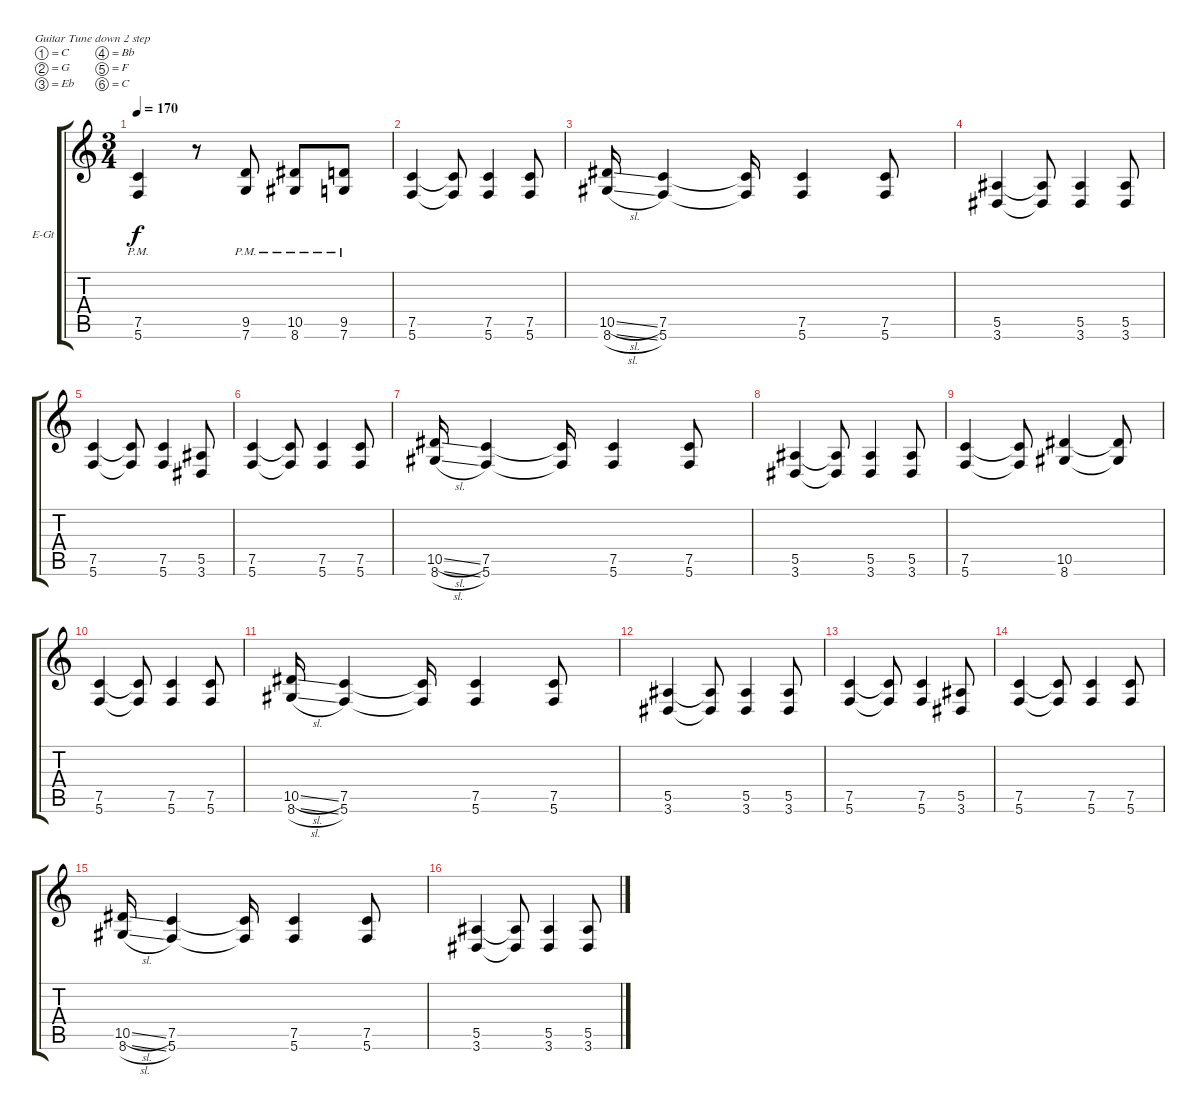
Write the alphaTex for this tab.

\bracketExtendMode groupsimilarinstruments
\firstSystemTrackNameOrientation horizontal
\otherSystemsTrackNameOrientation horizontal
\track ("Guitar2 Dist (Marcel)" "E-Gt") {mute instrument overdrivenguitar}
\staff {score tabs}
\tuning (C4 G3 Eb3 Bb2 F2 C2)
\ts (3 4)
\tempo 170
\clef g2
\ks c
(7.5{pm} 5.6{pm}).4{dy f} r.8 (9.5{pm} 7.6{pm}).8 (10.5{pm} 8.6{pm}).8 (9.5{pm} 7.6{pm}).8 |
(7.5 5.6).4 (7.5{t} 5.6{t}).8 (7.5 5.6).4 (7.5 5.6).8 |
(10.5{sl} 8.6{sl}).16 (7.5 5.6).4 (7.5{t} 5.6{t}).16 (7.5 5.6).4 (7.5 5.6).8 |
(5.5 3.6).4 (5.5{t} 3.6{t}).8 (5.5 3.6).4 (5.5 3.6).8 |
(7.5 5.6).4 (7.5{t} 5.6{t}).8 (7.5 5.6).4 (5.5 3.6).8 |
(7.5 5.6).4 (7.5{t} 5.6{t}).8 (7.5 5.6).4 (7.5 5.6).8 |
(10.5{sl} 8.6{sl}).16 (7.5 5.6).4 (7.5{t} 5.6{t}).16 (7.5 5.6).4 (7.5 5.6).8 |
(5.5 3.6).4 (5.5{t} 3.6{t}).8 (5.5 3.6).4 (5.5 3.6).8 |
(7.5 5.6).4 (7.5{t} 5.6{t}).8 (10.5 8.6).4 (10.5{t} 8.6{t}).8 |
(7.5 5.6).4 (7.5{t} 5.6{t}).8 (7.5 5.6).4 (7.5 5.6).8 |
(10.5{sl} 8.6{sl}).16 (7.5 5.6).4 (7.5{t} 5.6{t}).16 (7.5 5.6).4 (7.5 5.6).8 |
(5.5 3.6).4 (5.5{t} 3.6{t}).8 (5.5 3.6).4 (5.5 3.6).8 |
(7.5 5.6).4 (7.5{t} 5.6{t}).8 (7.5 5.6).4 (5.5 3.6).8 |
(7.5 5.6).4 (7.5{t} 5.6{t}).8 (7.5 5.6).4 (7.5 5.6).8 |
(10.5{sl} 8.6{sl}).16 (7.5 5.6).4 (7.5{t} 5.6{t}).16 (7.5 5.6).4 (7.5 5.6).8 |
(5.5 3.6).4 (5.5{t} 3.6{t}).8 (5.5 3.6).4 (5.5 3.6).8
